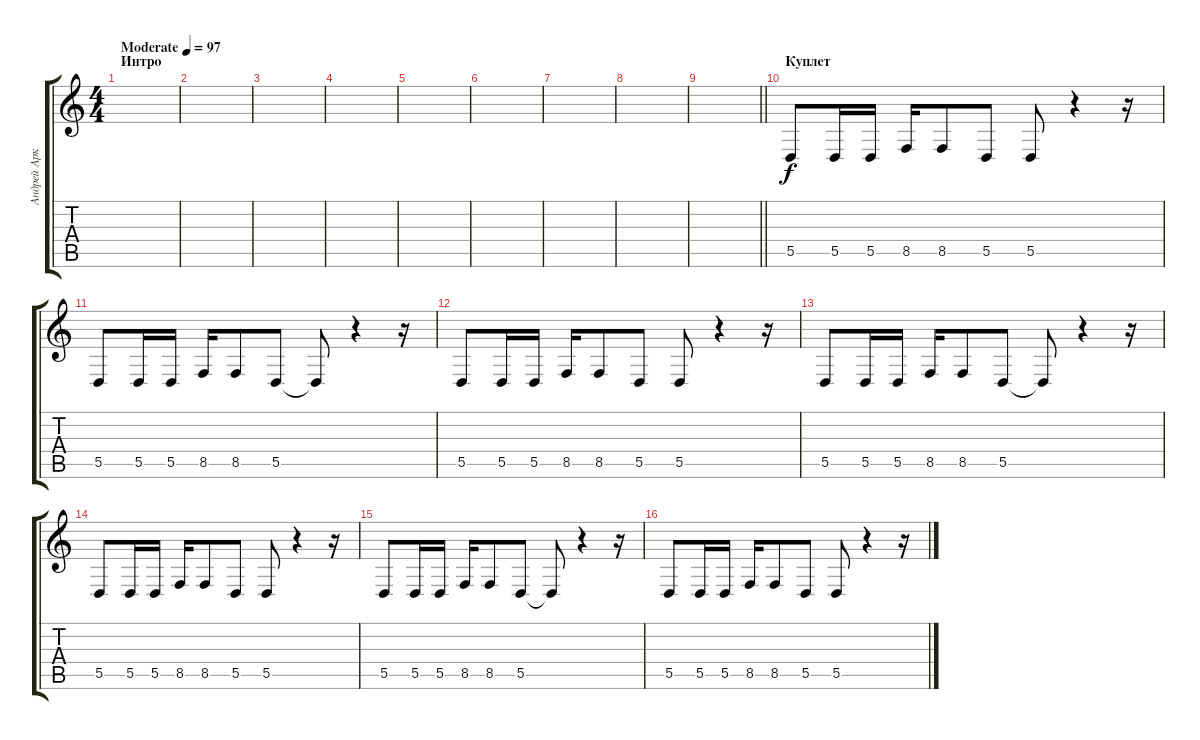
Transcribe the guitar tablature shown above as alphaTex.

\track ("Андрей Аркадич" "Андрей Арк") {instrument sopranosax}
\staff {score tabs}
\tuning (E4 B3 G3 D3 A2 E2) {hide}
\ts (4 4)
\section ("" "Интро")
\tempo (97 "Moderate")
\clef g2
\ks c
|
|
|
|
|
|
|
|
\barLineRight lightlight
|
\section ("" "Куплет")
5.5.8 5.5.16 5.5.16 8.5.16 8.5.8 5.5.8 5.5.8 r.4 r.16 |
5.5.8 5.5.16 5.5.16 8.5.16 8.5.8 5.5.8 5.5{t}.8 r.4 r.16 |
5.5.8 5.5.16 5.5.16 8.5.16 8.5.8 5.5.8 5.5.8 r.4 r.16 |
5.5.8 5.5.16 5.5.16 8.5.16 8.5.8 5.5.8 5.5{t}.8 r.4 r.16 |
5.5.8 5.5.16 5.5.16 8.5.16 8.5.8 5.5.8 5.5.8 r.4 r.16 |
5.5.8 5.5.16 5.5.16 8.5.16 8.5.8 5.5.8 5.5{t}.8 r.4 r.16 |
5.5.8 5.5.16 5.5.16 8.5.16 8.5.8 5.5.8 5.5.8 r.4 r.16
